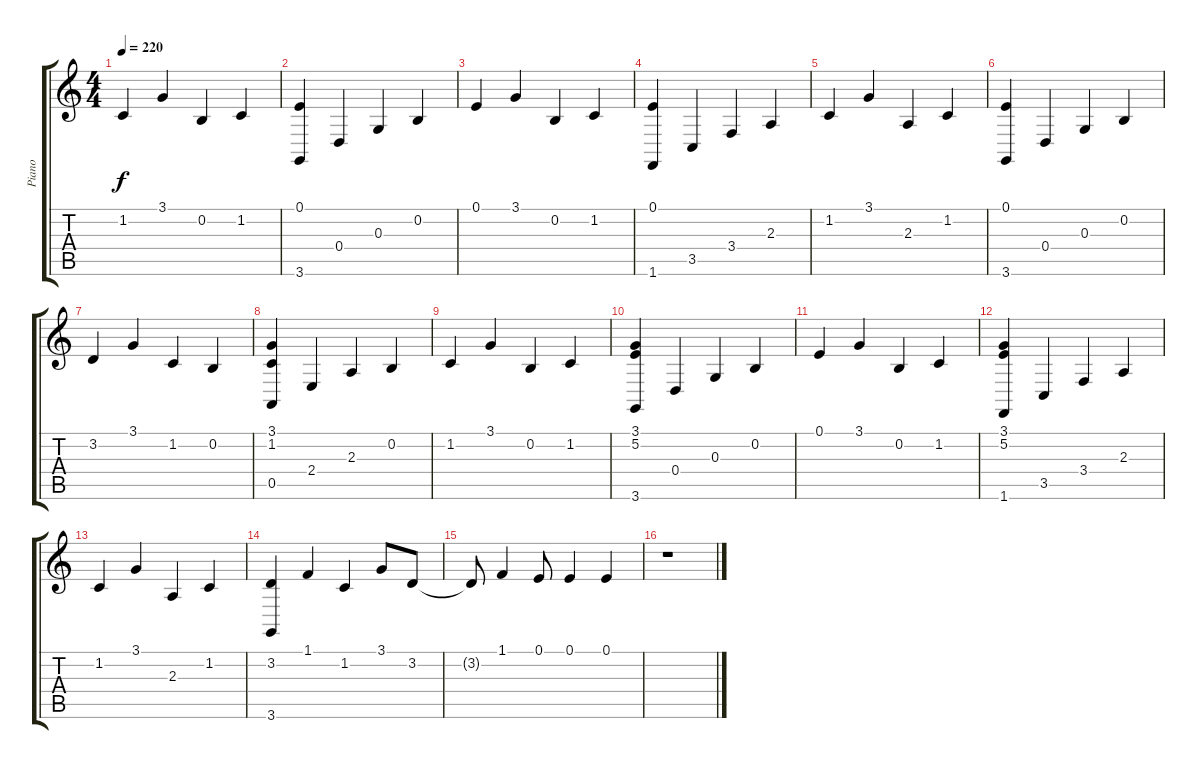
\track ("Piano" "Piano") {instrument acousticgrandpiano}
\staff {score tabs}
\tuning (E4 B3 G3 D3 A2 E2) {hide}
\ts (4 4)
\tempo 220
\clef g2
\ks c
1.2.4{dy f} 3.1.4 0.2.4 1.2.4 |
(0.1 3.6).4 0.4.4 0.3.4 0.2.4 |
0.1.4 3.1.4 0.2.4 1.2.4 |
(0.1 1.6).4 3.5.4 3.4.4 2.3.4 |
1.2.4 3.1.4 2.3.4 1.2.4 |
(0.1 3.6).4 0.4.4 0.3.4 0.2.4 |
3.2.4 3.1.4 1.2.4 0.2.4 |
(3.1 1.2 0.5).4 2.4.4 2.3.4 0.2.4 |
1.2.4 3.1.4 0.2.4 1.2.4 |
(3.1 5.2 3.6).4 0.4.4 0.3.4 0.2.4 |
0.1.4 3.1.4 0.2.4 1.2.4 |
(3.1 5.2 1.6).4 3.5.4 3.4.4 2.3.4 |
1.2.4 3.1.4 2.3.4 1.2.4 |
(3.2 3.6).4 1.1.4 1.2.4 3.1.8 3.2.8 |
3.2{t}.8 1.1.4 0.1.8 0.1.4 0.1.4 |
r.1
